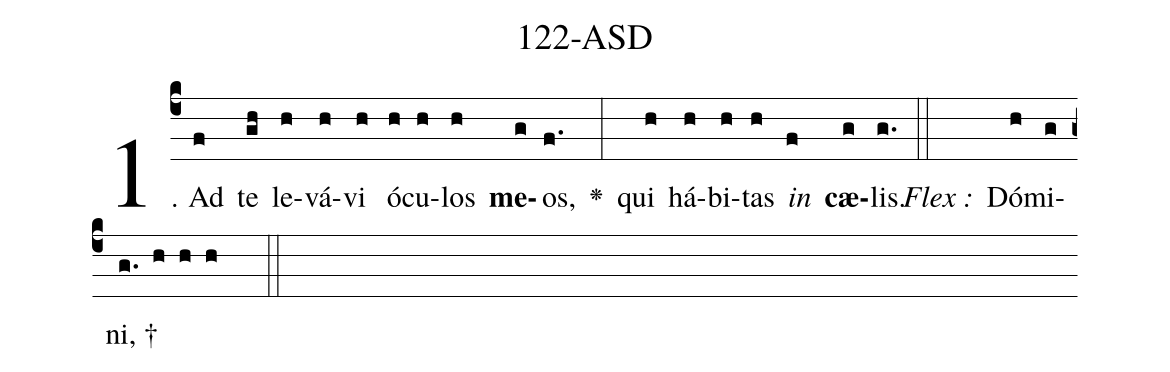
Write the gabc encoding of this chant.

name: 122-ASD;
%%
(c4)1. Ad(f) te(gh) le(h)vá(h)vi(h) ó(h)cu(h)los(h) <b>me</b>(g)os,(f.) <v>\greheightstar</v>(:) qui(h) há(h)bi(h)tas(h) <i>in</i>(f) <b>cæ</b>(g)lis.(g.) (::)
<i>Flex :</i>()  Dó(h)mi(g)ni, †(g. h h h  ::)
